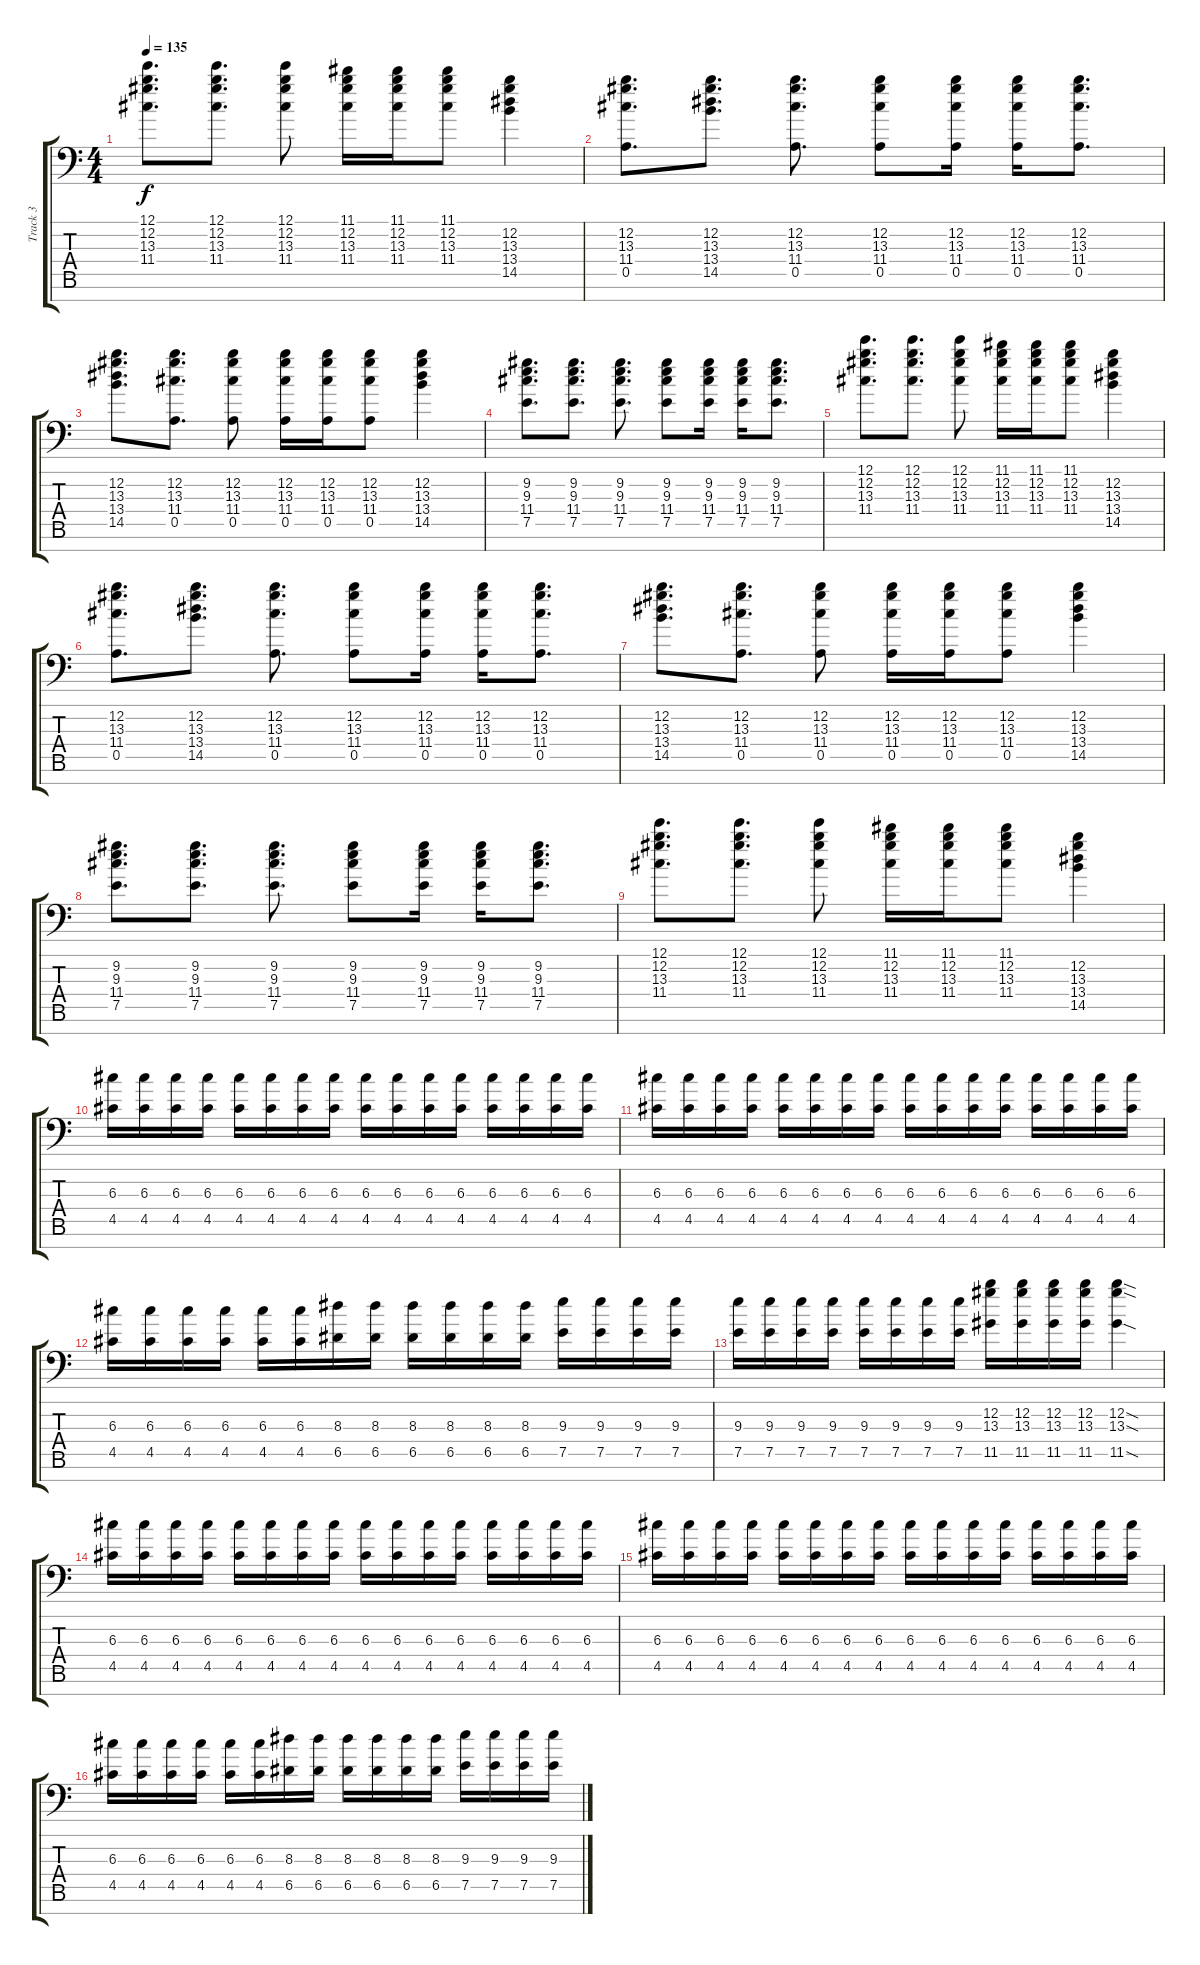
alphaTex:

\track ("Track 3" "Track 3") {instrument distortionguitar}
\staff {score tabs}
\tuning (E4 B3 G3 D3 A2 E2 A1) {hide}
\ts (4 4)
\tempo 135
\clef f4
\ks c
(12.1 12.2 13.3 11.4).8{d dy f} (12.1 12.2 13.3 11.4).8{d} (12.1 12.2 13.3 11.4).8 (11.1 12.2 13.3 11.4).16 (11.1 12.2 13.3 11.4).16 (11.1 12.2 13.3 11.4).8 (12.2 13.3 13.4 14.5).4 |
(12.2 13.3 11.4 0.5).8{d} (12.2 13.3 13.4 14.5).8{d} (12.2 13.3 11.4 0.5).8{d} (12.2 13.3 11.4 0.5).8 (12.2 13.3 11.4 0.5).16 (12.2 13.3 11.4 0.5).16 (12.2 13.3 11.4 0.5).8{d} |
(12.2 13.3 13.4 14.5).8{d} (12.2 13.3 11.4 0.5).8{d} (12.2 13.3 11.4 0.5).8 (12.2 13.3 11.4 0.5).16 (12.2 13.3 11.4 0.5).16 (12.2 13.3 11.4 0.5).8 (12.2 13.3 13.4 14.5).4 |
(9.2 9.3 11.4 7.5).8{d} (9.2 9.3 11.4 7.5).8{d} (9.2 9.3 11.4 7.5).8{d} (9.2 9.3 11.4 7.5).8 (9.2 9.3 11.4 7.5).16 (9.2 9.3 11.4 7.5).16 (9.2 9.3 11.4 7.5).8{d} |
(12.1 12.2 13.3 11.4).8{d} (12.1 12.2 13.3 11.4).8{d} (12.1 12.2 13.3 11.4).8 (11.1 12.2 13.3 11.4).16 (11.1 12.2 13.3 11.4).16 (11.1 12.2 13.3 11.4).8 (12.2 13.3 13.4 14.5).4 |
(12.2 13.3 11.4 0.5).8{d} (12.2 13.3 13.4 14.5).8{d} (12.2 13.3 11.4 0.5).8{d} (12.2 13.3 11.4 0.5).8 (12.2 13.3 11.4 0.5).16 (12.2 13.3 11.4 0.5).16 (12.2 13.3 11.4 0.5).8{d} |
(12.2 13.3 13.4 14.5).8{d} (12.2 13.3 11.4 0.5).8{d} (12.2 13.3 11.4 0.5).8 (12.2 13.3 11.4 0.5).16 (12.2 13.3 11.4 0.5).16 (12.2 13.3 11.4 0.5).8 (12.2 13.3 13.4 14.5).4 |
(9.2 9.3 11.4 7.5).8{d} (9.2 9.3 11.4 7.5).8{d} (9.2 9.3 11.4 7.5).8{d} (9.2 9.3 11.4 7.5).8 (9.2 9.3 11.4 7.5).16 (9.2 9.3 11.4 7.5).16 (9.2 9.3 11.4 7.5).8{d} |
(12.1 12.2 13.3 11.4).8{d} (12.1 12.2 13.3 11.4).8{d} (12.1 12.2 13.3 11.4).8 (11.1 12.2 13.3 11.4).16 (11.1 12.2 13.3 11.4).16 (11.1 12.2 13.3 11.4).8 (12.2 13.3 13.4 14.5).4 |
(6.3 4.5).16 (6.3 4.5).16 (6.3 4.5).16 (6.3 4.5).16 (6.3 4.5).16 (6.3 4.5).16 (6.3 4.5).16 (6.3 4.5).16 (6.3 4.5).16 (6.3 4.5).16 (6.3 4.5).16 (6.3 4.5).16 (6.3 4.5).16 (6.3 4.5).16 (6.3 4.5).16 (6.3 4.5).16 |
(6.3 4.5).16 (6.3 4.5).16 (6.3 4.5).16 (6.3 4.5).16 (6.3 4.5).16 (6.3 4.5).16 (6.3 4.5).16 (6.3 4.5).16 (6.3 4.5).16 (6.3 4.5).16 (6.3 4.5).16 (6.3 4.5).16 (6.3 4.5).16 (6.3 4.5).16 (6.3 4.5).16 (6.3 4.5).16 |
(6.3 4.5).16 (6.3 4.5).16 (6.3 4.5).16 (6.3 4.5).16 (6.3 4.5).16 (6.3 4.5).16 (8.3 6.5).16 (8.3 6.5).16 (8.3 6.5).16 (8.3 6.5).16 (8.3 6.5).16 (8.3 6.5).16 (9.3 7.5).16 (9.3 7.5).16 (9.3 7.5).16 (9.3 7.5).16 |
(9.3 7.5).16 (9.3 7.5).16 (9.3 7.5).16 (9.3 7.5).16 (9.3 7.5).16 (9.3 7.5).16 (9.3 7.5).16 (9.3 7.5).16 (12.2 13.3 11.5).16 (12.2 13.3 11.5).16 (12.2 13.3 11.5).16 (12.2 13.3 11.5).16 (12.2{sod} 13.3{sod} 11.5{sod}).4 |
(6.3 4.5).16 (6.3 4.5).16 (6.3 4.5).16 (6.3 4.5).16 (6.3 4.5).16 (6.3 4.5).16 (6.3 4.5).16 (6.3 4.5).16 (6.3 4.5).16 (6.3 4.5).16 (6.3 4.5).16 (6.3 4.5).16 (6.3 4.5).16 (6.3 4.5).16 (6.3 4.5).16 (6.3 4.5).16 |
(6.3 4.5).16 (6.3 4.5).16 (6.3 4.5).16 (6.3 4.5).16 (6.3 4.5).16 (6.3 4.5).16 (6.3 4.5).16 (6.3 4.5).16 (6.3 4.5).16 (6.3 4.5).16 (6.3 4.5).16 (6.3 4.5).16 (6.3 4.5).16 (6.3 4.5).16 (6.3 4.5).16 (6.3 4.5).16 |
(6.3 4.5).16 (6.3 4.5).16 (6.3 4.5).16 (6.3 4.5).16 (6.3 4.5).16 (6.3 4.5).16 (8.3 6.5).16 (8.3 6.5).16 (8.3 6.5).16 (8.3 6.5).16 (8.3 6.5).16 (8.3 6.5).16 (9.3 7.5).16 (9.3 7.5).16 (9.3 7.5).16 (9.3 7.5).16
